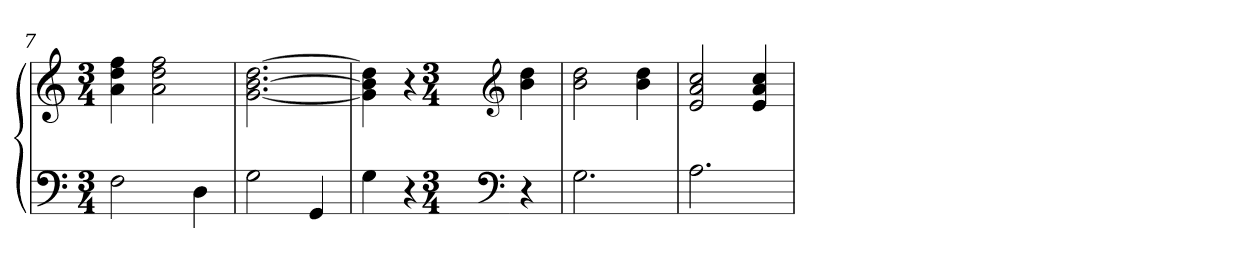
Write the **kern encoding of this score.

**kern	**kern
*part1	*part1
*staff2	*staff1
*clefF4	*clefG2
*k[]	*k[]
*M3/4	*M3/4
=7	=7
2F	4a 4dd 4ff
.	2a 2dd 2ff
4D	.
=8	=8
2G	[2.g [2.b [2.dd
4GG	.
=9	=9
4G	4g] 4b] 4dd]
4r	4r
*clefF4	*clefG2
*k[]	*k[]
*M3/4	*M3/4
=-	=-
4r	4b 4dd
=	=
2.G	2b 2dd
.	4b 4dd
=11	=11
2.A	2e 2a 2cc
.	4e 4a 4cc
=	=
*-	*-
